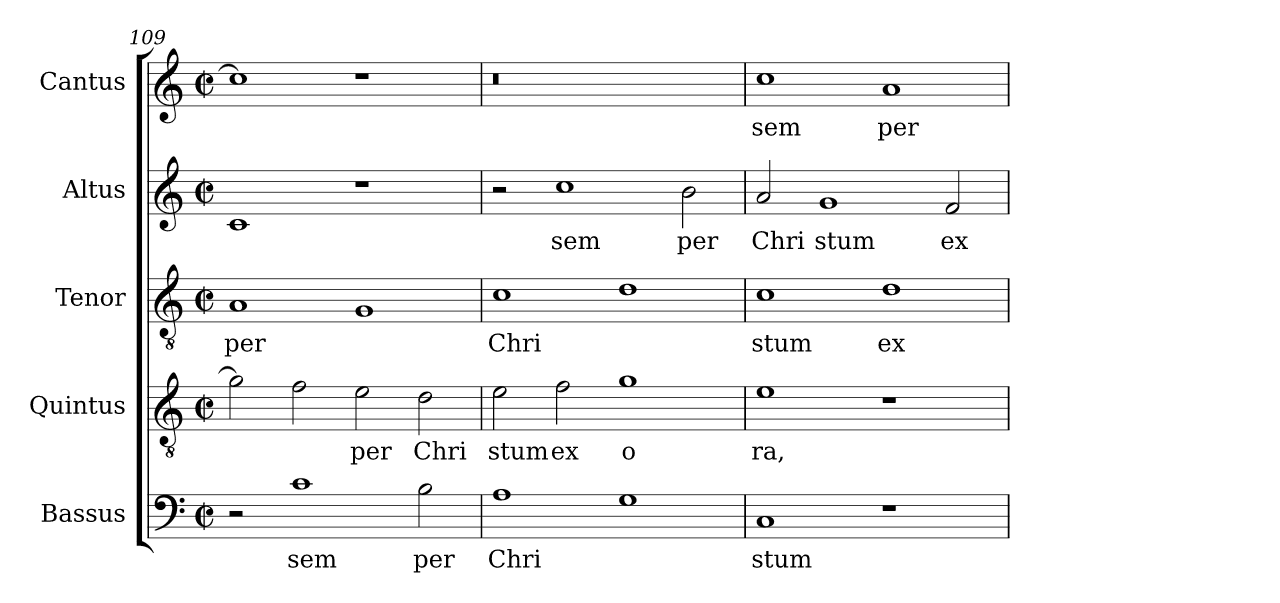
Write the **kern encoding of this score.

**kern	**text	**kern	**text	**kern	**text	**kern	**text	**kern	**text
*part5	*part5	*part4	*part4	*part3	*part3	*part2	*part2	*part1	*part1
*staff5	*staff5	*staff4	*staff4	*staff3	*staff3	*staff2	*staff2	*staff1	*staff1
*I"Bassus	*	*I"Quintus	*	*I"Tenor	*	*I"Altus	*	*I"Cantus	*
*clefF4	*	*clefGv2	*	*clefGv2	*	*clefG2	*	*clefG2	*
*M2/2	*	*M2/2	*	*M2/2	*	*M2/2	*	*M2/2	*
*met(c|)	*	*met(c|)	*	*met(c|)	*	*met(c|)	*	*met(c|)	*
=109	=109	=109	=109	=109	=109	=109	=109	=109	=109
!	!	!	!	!	!LO:LY:b:cj	!	!	!	!
2r	.	2g\]	.	1A	per	1c	.	1cc]	.
!	!LO:LY:b:cj	!	!	!	!	!	!	!	!
1c	sem	2f\	.	.	.	.	.	.	.
!	!	!	!LO:LY:b:cj	!	!	!	!	!	!
.	.	2e\	per	1G	.	1r	.	1r	.
!	!LO:LY:b:cj	!	!LO:LY:b:cj	!	!	!	!	!	!
2B\	per	2d\	Chri	.	.	.	.	.	.
=110	=110	=110	=110	=110	=110	=110	=110	=110	=110
!	!LO:LY:b	!	!LO:LY:b:cj	!	!LO:LY:b	!	!	!	!
1A	Chri	2e\	stum	1c	Chri	2r	.	0r	.
!	!	!	!LO:LY:b:cj	!	!	!	!LO:LY:b:cj	!	!
.	.	2f\	ex	.	.	1cc	sem	.	.
!	!	!	!LO:LY:b:cj	!	!	!	!	!	!
1G	.	1g	o	1d	.	.	.	.	.
!	!	!	!	!	!	!	!LO:LY:b:cj	!	!
.	.	.	.	.	.	2b\	per	.	.
=111	=111	=111	=111	=111	=111	=111	=111	=111	=111
!	!LO:LY:b:cj	!	!LO:LY:b:cj	!	!LO:LY:b:cj	!	!LO:LY:b:cj	!	!LO:LY:b:cj
1C	stum	1e	ra,	1c	stum	2a/	Chri	1cc	sem
!	!	!	!	!	!	!	!LO:LY:b:cj	!	!
.	.	.	.	.	.	1g	stum	.	.
!	!	!	!	!	!LO:LY:b:cj	!	!	!	!LO:LY:b:cj
1r	.	1r	.	1d	ex	.	.	1a	per
!	!	!	!	!	!	!	!LO:LY:b:cj	!	!
.	.	.	.	.	.	2f/	ex	.	.
=	=	=	=	=	=	=	=	=	=
*-	*-	*-	*-	*-	*-	*-	*-	*-	*-
